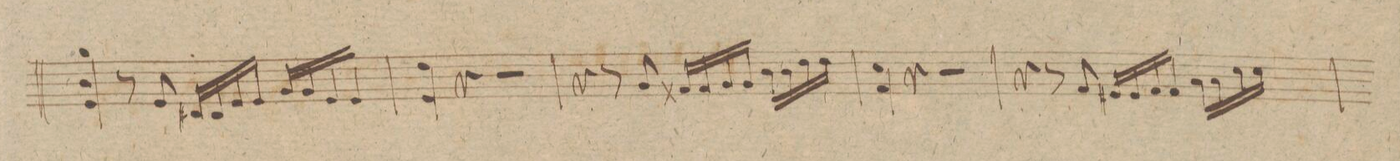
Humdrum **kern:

**kern	**dynam
*I"Violino. 1mo	*
*clefG2	*
*k[f#c#g#]	*
*met(c)	*
*M4/4	*
4e\ 4b 4gg#	.
8r	.
8e/	.
16d#X/LL	.
16d#/	.
16e/	.
16e/JJ	.
16g#/LL	.
16g#/	.
16e/	.
16e/JJ	.
=164	=164
4e\ 4dd	.
4r	.
2r	.
=165	=165
4r	.
8r	.
8g#/	.
16f##X/LL	.
16f##/	.
16g#/	.
16g#/JJ	.
16b\LL	.
16b\	.
16dd\	.
16dd\JJ	.
=166	=166
4f#\ 4cc#	.
4r	.
2r	.
=167	=167
4r	.
8r	.
8f#/	.
16e#X/LL	.
16e#/	.
16f#/	.
16f#/JJ	.
16a\LL	.
16a\	.
16cc#\	.
16cc#\JJ	.
=168	=168
*-	*-
